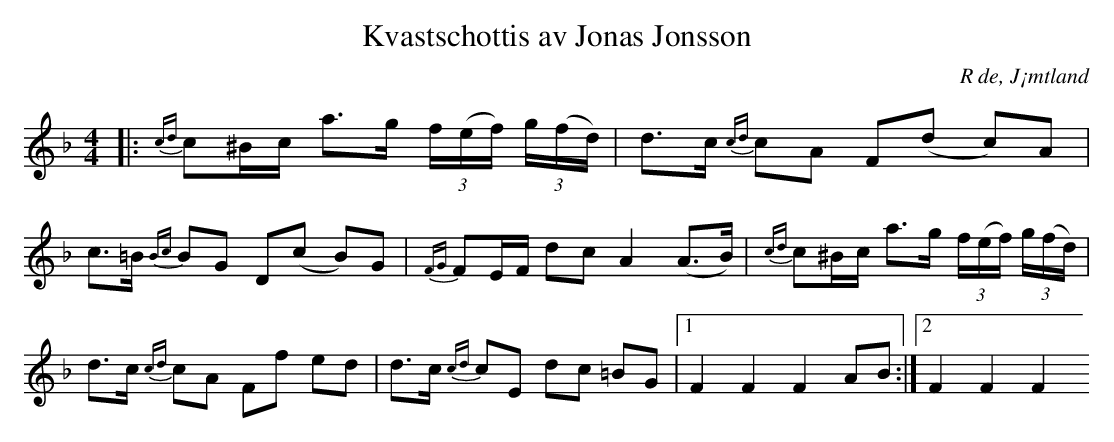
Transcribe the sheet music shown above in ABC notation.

X:1
T:Kvastschottis av Jonas Jonsson
O:R de, J¡mtland
M:4/4
L:1/16
K:F
|: {cd}c2^Bc a2>g2 (3f(ef) (3g(fd) | d2>c2 {cd}c2A2 F2(d2- c2)A2 | c2>=B2 {Bc}B2G2 D2(c2- B2)G2 | {FG}F2EF d2c2 A4 (A2>B2) | {cd}c2^Bc a2>g2 (3f(ef) (3g(fd) | d2>c2 {cd}c2A2 F2f2 e2d2 | d2>c2 {cd}c2E2 d2c2 =B2G2 |1 F4 F4 F4 A2B2 :|2 F4 F4 F4
